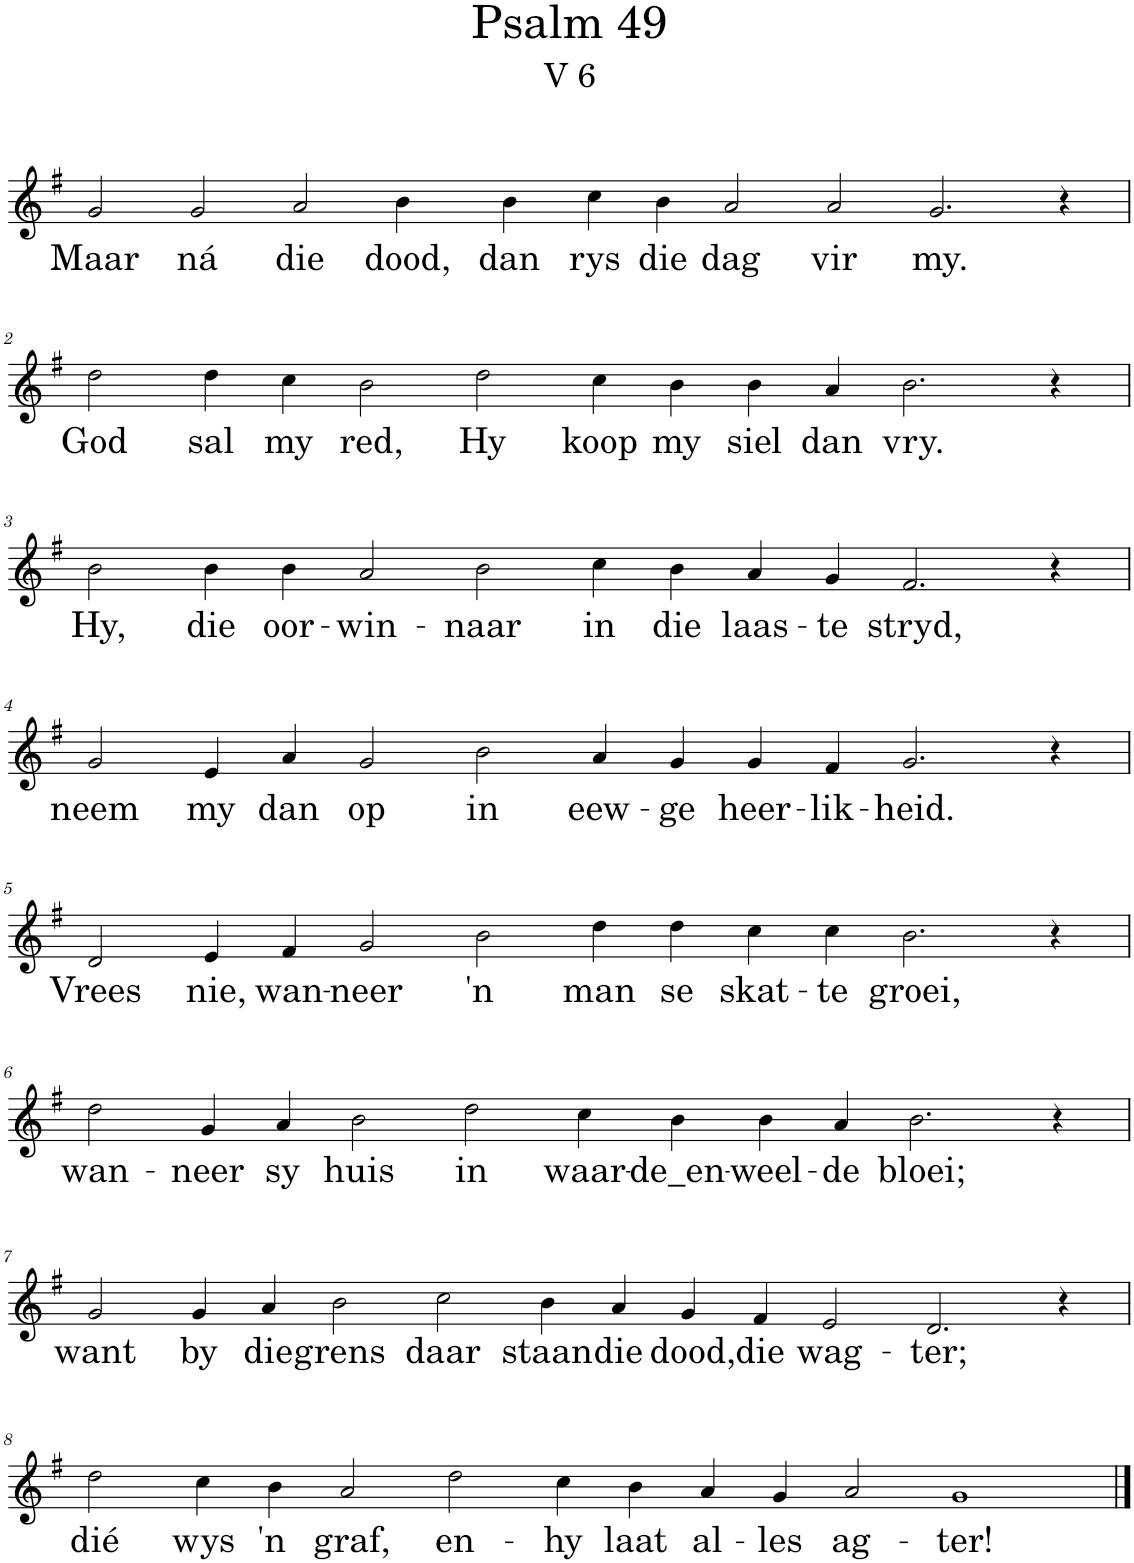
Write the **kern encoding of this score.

**kern	**text
*part1	*part1
*staff1	*staff1
*I"Pipe Organ	*
*I'Org.	*
*clefG2	*
*k[f#]	*
*M18/4	*
=1	=1
!	!LO:LY:b
2g/	Maar
!	!LO:LY:b
2g/	ná
!	!LO:LY:b
2a/	die
!	!LO:LY:b
4b\	dood,
!	!LO:LY:b
4b\	dan
!	!LO:LY:b
4cc\	rys
!	!LO:LY:b
4b\	die
!	!LO:LY:b
2a/	dag
!	!LO:LY:b
2a/	vir
!	!LO:LY:b
2.g/	my.
4r	.
!!LO:LB:g=z
=2	=2
*M16/4	*
!	!LO:LY:b
2dd\	God
!	!LO:LY:b
4dd\	sal
!	!LO:LY:b
4cc\	my
!	!LO:LY:b
2b\	red,
!	!LO:LY:b
2dd\	Hy
!	!LO:LY:b
4cc\	koop
!	!LO:LY:b
4b\	my
!	!LO:LY:b
4b\	siel
!	!LO:LY:b
4a/	dan
!	!LO:LY:b
2.b\	vry.
4r	.
!!LO:LB:g=z
=3	=3
!	!LO:LY:b
2b\	Hy,
!	!LO:LY:b
4b\	die
!	!LO:LY:b
4b\	oor-
!	!LO:LY:b
2a/	-win-
!	!LO:LY:b
2b\	-naar
!	!LO:LY:b
4cc\	in
!	!LO:LY:b
4b\	die
!	!LO:LY:b
4a/	laas-
!	!LO:LY:b
4g/	-te
!	!LO:LY:b
2.f#/	stryd,
4r	.
!!LO:LB:g=z
=4	=4
!	!LO:LY:b
2g/	neem
!	!LO:LY:b
4e/	my
!	!LO:LY:b
4a/	dan
!	!LO:LY:b
2g/	op
!	!LO:LY:b
2b\	in
!	!LO:LY:b
4a/	eew-
!	!LO:LY:b
4g/	-ge
!	!LO:LY:b
4g/	heer-
!	!LO:LY:b
4f#/	-lik-
!	!LO:LY:b
2.g/	-heid.
4r	.
!!LO:LB:g=z
=5	=5
!	!LO:LY:b
2d/	Vrees
!	!LO:LY:b
4e/	nie,
!	!LO:LY:b
4f#/	wan-
!	!LO:LY:b
2g/	-neer
!	!LO:LY:b
2b\	'n
!	!LO:LY:b
4dd\	man
!	!LO:LY:b
4dd\	se
!	!LO:LY:b
4cc\	skat-
!	!LO:LY:b
4cc\	-te
!	!LO:LY:b
2.b\	groei,
4r	.
!!LO:LB:g=z
=6	=6
!	!LO:LY:b
2dd\	wan-
!	!LO:LY:b
4g/	-neer
!	!LO:LY:b
4a/	sy
!	!LO:LY:b
2b\	huis
!	!LO:LY:b
2dd\	in
!	!LO:LY:b
4cc\	waar-
!	!LO:LY:b
4b\	-de_en-
!	!LO:LY:b
4b\	-weel-
!	!LO:LY:b
4a/	-de
!	!LO:LY:b
2.b\	bloei;
4r	.
!!LO:LB:g=z
=7	=7
*M18/4	*
!	!LO:LY:b
2g/	want
!	!LO:LY:b
4g/	by
!	!LO:LY:b
4a/	die
!	!LO:LY:b
2b\	grens
!	!LO:LY:b
2cc\	daar
!	!LO:LY:b
4b\	staan
!	!LO:LY:b
4a/	die
!	!LO:LY:b
4g/	dood,
!	!LO:LY:b
4f#/	die
!	!LO:LY:b
2e/	wag-
!	!LO:LY:b
2.d/	-ter;
4r	.
!!LO:LB:g=z
=8	=8
!	!LO:LY:b
2dd\	dié
!	!LO:LY:b
4cc\	wys
!	!LO:LY:b
4b\	'n
!	!LO:LY:b
2a/	graf,
!	!LO:LY:b
2dd\	en-
!	!LO:LY:b
4cc\	-hy
!	!LO:LY:b
4b\	laat
!	!LO:LY:b
4a/	al-
!	!LO:LY:b
4g/	-les
!	!LO:LY:b
2a/	ag-
!	!LO:LY:b
1g	-ter!
==	==
*-	*-
